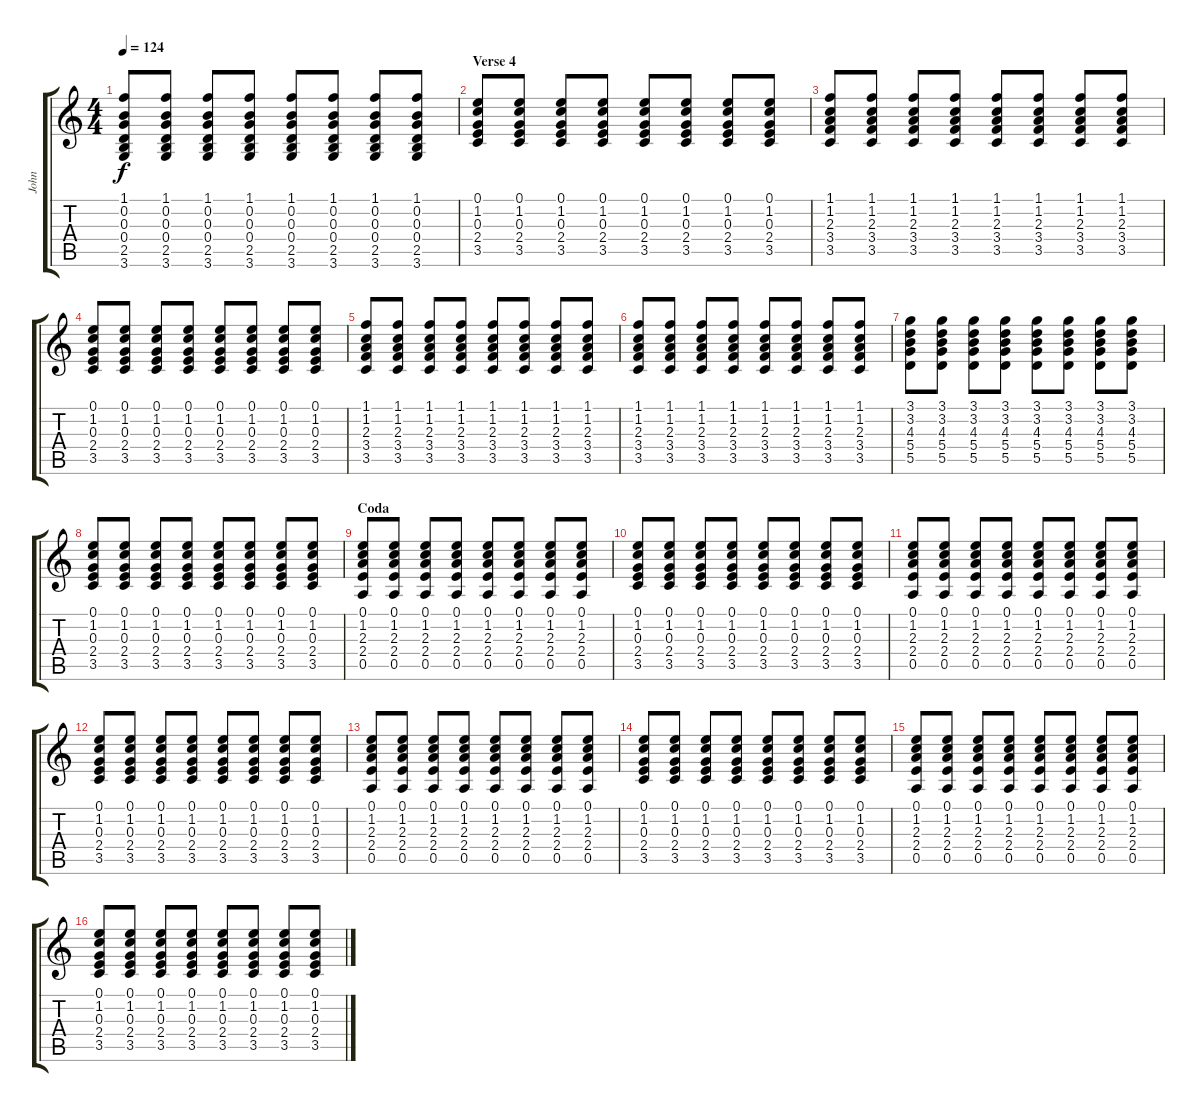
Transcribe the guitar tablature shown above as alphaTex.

\track ("John" "John") {instrument electricguitarmuted}
\staff {score tabs}
\tuning (E4 B3 G3 D3 A2 E2) {hide}
\ts (4 4)
\tempo 124
\clef g2
\ks c
(1.1 0.2 0.3 0.4 2.5 3.6).8{dy f} (1.1 0.2 0.3 0.4 2.5 3.6).8 (1.1 0.2 0.3 0.4 2.5 3.6).8 (1.1 0.2 0.3 0.4 2.5 3.6).8 (1.1 0.2 0.3 0.4 2.5 3.6).8 (1.1 0.2 0.3 0.4 2.5 3.6).8 (1.1 0.2 0.3 0.4 2.5 3.6).8 (1.1 0.2 0.3 0.4 2.5 3.6).8 |
\section ("" "Verse 4")
(0.1 1.2 0.3 2.4 3.5).8 (0.1 1.2 0.3 2.4 3.5).8 (0.1 1.2 0.3 2.4 3.5).8 (0.1 1.2 0.3 2.4 3.5).8 (0.1 1.2 0.3 2.4 3.5).8 (0.1 1.2 0.3 2.4 3.5).8 (0.1 1.2 0.3 2.4 3.5).8 (0.1 1.2 0.3 2.4 3.5).8 |
(1.1 1.2 2.3 3.4 3.5).8 (1.1 1.2 2.3 3.4 3.5).8 (1.1 1.2 2.3 3.4 3.5).8 (1.1 1.2 2.3 3.4 3.5).8 (1.1 1.2 2.3 3.4 3.5).8 (1.1 1.2 2.3 3.4 3.5).8 (1.1 1.2 2.3 3.4 3.5).8 (1.1 1.2 2.3 3.4 3.5).8 |
(0.1 1.2 0.3 2.4 3.5).8 (0.1 1.2 0.3 2.4 3.5).8 (0.1 1.2 0.3 2.4 3.5).8 (0.1 1.2 0.3 2.4 3.5).8 (0.1 1.2 0.3 2.4 3.5).8 (0.1 1.2 0.3 2.4 3.5).8 (0.1 1.2 0.3 2.4 3.5).8 (0.1 1.2 0.3 2.4 3.5).8 |
(1.1 1.2 2.3 3.4 3.5).8 (1.1 1.2 2.3 3.4 3.5).8 (1.1 1.2 2.3 3.4 3.5).8 (1.1 1.2 2.3 3.4 3.5).8 (1.1 1.2 2.3 3.4 3.5).8 (1.1 1.2 2.3 3.4 3.5).8 (1.1 1.2 2.3 3.4 3.5).8 (1.1 1.2 2.3 3.4 3.5).8 |
(1.1 1.2 2.3 3.4 3.5).8 (1.1 1.2 2.3 3.4 3.5).8 (1.1 1.2 2.3 3.4 3.5).8 (1.1 1.2 2.3 3.4 3.5).8 (1.1 1.2 2.3 3.4 3.5).8 (1.1 1.2 2.3 3.4 3.5).8 (1.1 1.2 2.3 3.4 3.5).8 (1.1 1.2 2.3 3.4 3.5).8 |
(3.1 3.2 4.3 5.4 5.5).8 (3.1 3.2 4.3 5.4 5.5).8 (3.1 3.2 4.3 5.4 5.5).8 (3.1 3.2 4.3 5.4 5.5).8 (3.1 3.2 4.3 5.4 5.5).8 (3.1 3.2 4.3 5.4 5.5).8 (3.1 3.2 4.3 5.4 5.5).8 (3.1 3.2 4.3 5.4 5.5).8 |
(0.1 1.2 0.3 2.4 3.5).8 (0.1 1.2 0.3 2.4 3.5).8 (0.1 1.2 0.3 2.4 3.5).8 (0.1 1.2 0.3 2.4 3.5).8 (0.1 1.2 0.3 2.4 3.5).8 (0.1 1.2 0.3 2.4 3.5).8 (0.1 1.2 0.3 2.4 3.5).8 (0.1 1.2 0.3 2.4 3.5).8 |
\section ("" "Coda")
(0.1 1.2 2.3 2.4 0.5).8 (0.1 1.2 2.3 2.4 0.5).8 (0.1 1.2 2.3 2.4 0.5).8 (0.1 1.2 2.3 2.4 0.5).8 (0.1 1.2 2.3 2.4 0.5).8 (0.1 1.2 2.3 2.4 0.5).8 (0.1 1.2 2.3 2.4 0.5).8 (0.1 1.2 2.3 2.4 0.5).8 |
(0.1 1.2 0.3 2.4 3.5).8 (0.1 1.2 0.3 2.4 3.5).8 (0.1 1.2 0.3 2.4 3.5).8 (0.1 1.2 0.3 2.4 3.5).8 (0.1 1.2 0.3 2.4 3.5).8 (0.1 1.2 0.3 2.4 3.5).8 (0.1 1.2 0.3 2.4 3.5).8 (0.1 1.2 0.3 2.4 3.5).8 |
(0.1 1.2 2.3 2.4 0.5).8 (0.1 1.2 2.3 2.4 0.5).8 (0.1 1.2 2.3 2.4 0.5).8 (0.1 1.2 2.3 2.4 0.5).8 (0.1 1.2 2.3 2.4 0.5).8 (0.1 1.2 2.3 2.4 0.5).8 (0.1 1.2 2.3 2.4 0.5).8 (0.1 1.2 2.3 2.4 0.5).8 |
(0.1 1.2 0.3 2.4 3.5).8 (0.1 1.2 0.3 2.4 3.5).8 (0.1 1.2 0.3 2.4 3.5).8 (0.1 1.2 0.3 2.4 3.5).8 (0.1 1.2 0.3 2.4 3.5).8 (0.1 1.2 0.3 2.4 3.5).8 (0.1 1.2 0.3 2.4 3.5).8 (0.1 1.2 0.3 2.4 3.5).8 |
(0.1 1.2 2.3 2.4 0.5).8 (0.1 1.2 2.3 2.4 0.5).8 (0.1 1.2 2.3 2.4 0.5).8 (0.1 1.2 2.3 2.4 0.5).8 (0.1 1.2 2.3 2.4 0.5).8 (0.1 1.2 2.3 2.4 0.5).8 (0.1 1.2 2.3 2.4 0.5).8 (0.1 1.2 2.3 2.4 0.5).8 |
(0.1 1.2 0.3 2.4 3.5).8 (0.1 1.2 0.3 2.4 3.5).8 (0.1 1.2 0.3 2.4 3.5).8 (0.1 1.2 0.3 2.4 3.5).8 (0.1 1.2 0.3 2.4 3.5).8 (0.1 1.2 0.3 2.4 3.5).8 (0.1 1.2 0.3 2.4 3.5).8 (0.1 1.2 0.3 2.4 3.5).8 |
(0.1 1.2 2.3 2.4 0.5).8 (0.1 1.2 2.3 2.4 0.5).8 (0.1 1.2 2.3 2.4 0.5).8 (0.1 1.2 2.3 2.4 0.5).8 (0.1 1.2 2.3 2.4 0.5).8 (0.1 1.2 2.3 2.4 0.5).8 (0.1 1.2 2.3 2.4 0.5).8 (0.1 1.2 2.3 2.4 0.5).8 |
(0.1 1.2 0.3 2.4 3.5).8 (0.1 1.2 0.3 2.4 3.5).8 (0.1 1.2 0.3 2.4 3.5).8 (0.1 1.2 0.3 2.4 3.5).8 (0.1 1.2 0.3 2.4 3.5).8 (0.1 1.2 0.3 2.4 3.5).8 (0.1 1.2 0.3 2.4 3.5).8 (0.1 1.2 0.3 2.4 3.5).8
